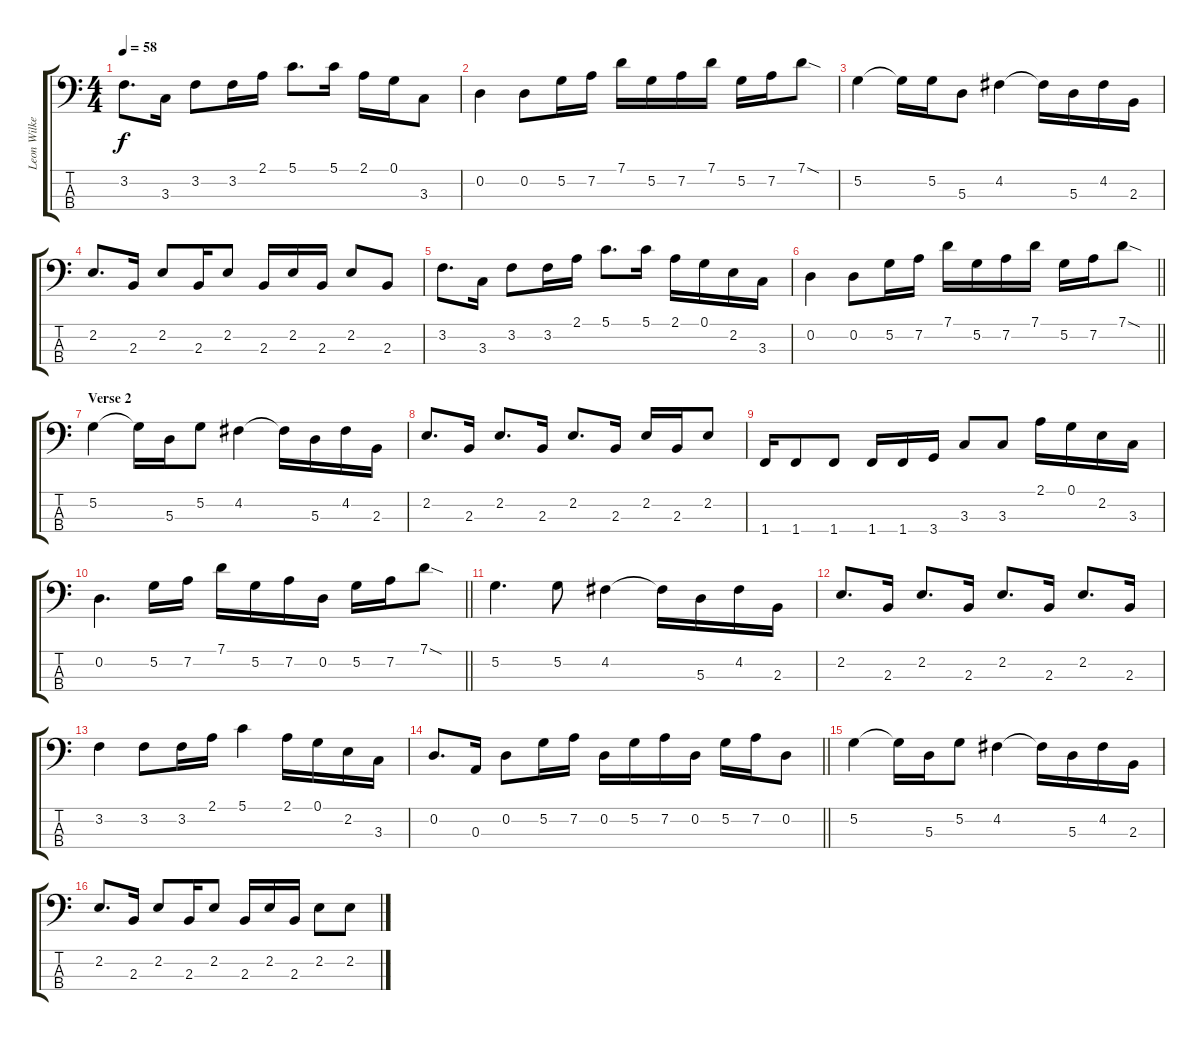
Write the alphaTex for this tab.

\track ("Leon Wilkeson (bass)" "Leon Wilke") {instrument electricbasspick}
\staff {score tabs}
\tuning (G2 D2 A1 E1) {hide}
\ts (4 4)
\tempo 58
\clef f4
\ks c
3.2.8{d dy f volume 7} 3.3.16 3.2.8 3.2.16 2.1.16 5.1.8{d} 5.1.16 2.1.16 0.1.16 3.3.8 |
0.2.4{volume 7} 0.2.8 5.2.16 7.2.16 7.1.16 5.2.16 7.2.16 7.1.16 5.2.16 7.2.16 7.1{sod}.8 |
5.2.4{volume 7} 5.2{t}.16 5.2.16 5.3.8 4.2.4 4.2{t}.16 5.3.16 4.2.16 2.3.16 |
2.2.8{d volume 7} 2.3.16 2.2.8 2.3.16 2.2.8 2.3.16 2.2.16 2.3.16 2.2.8 2.3.8 |
3.2.8{d volume 7} 3.3.16 3.2.8 3.2.16 2.1.16 5.1.8{d} 5.1.16 2.1.16 0.1.16 2.2.16 3.3.16 |
\barLineRight lightlight
0.2.4{volume 7} 0.2.8 5.2.16 7.2.16 7.1.16 5.2.16 7.2.16 7.1.16 5.2.16 7.2.16 7.1{sod}.8 |
\section ("" "Verse 2")
5.2.4{volume 9} 5.2{t}.16 5.3.16 5.2.8 4.2.4 4.2{t}.16 5.3.16 4.2.16 2.3.16 |
2.2.8{d} 2.3.16 2.2.8{d} 2.3.16 2.2.8{d} 2.3.16 2.2.16 2.3.16 2.2.8 |
1.4.16 1.4.8 1.4.8 1.4.16 1.4.16 3.4.16 3.3.8 3.3.8 2.1.16 0.1.16 2.2.16 3.3.16 |
\barLineRight lightlight
0.2.4{d} 5.2.16 7.2.16 7.1.16 5.2.16 7.2.16 0.2.16 5.2.16 7.2.16 7.1{sod}.8 |
5.2.4{d} 5.2.8 4.2.4 4.2{t}.16 5.3.16 4.2.16 2.3.16 |
2.2.8{d} 2.3.16 2.2.8{d} 2.3.16 2.2.8{d} 2.3.16 2.2.8{d} 2.3.16 |
3.2.4 3.2.8 3.2.16 2.1.16 5.1.4 2.1.16 0.1.16 2.2.16 3.3.16 |
\barLineRight lightlight
0.2.8{d} 0.3.16 0.2.8 5.2.16 7.2.16 0.2.16 5.2.16 7.2.16 0.2.16 5.2.16 7.2.16 0.2.8 |
\section ("" "")
5.2.4{volume 9} 5.2{t}.16 5.3.16 5.2.8 4.2.4 4.2{t}.16 5.3.16 4.2.16 2.3.16 |
2.2.8{d} 2.3.16 2.2.8 2.3.16 2.2.8 2.3.16 2.2.16 2.3.16 2.2.8 2.2.8
